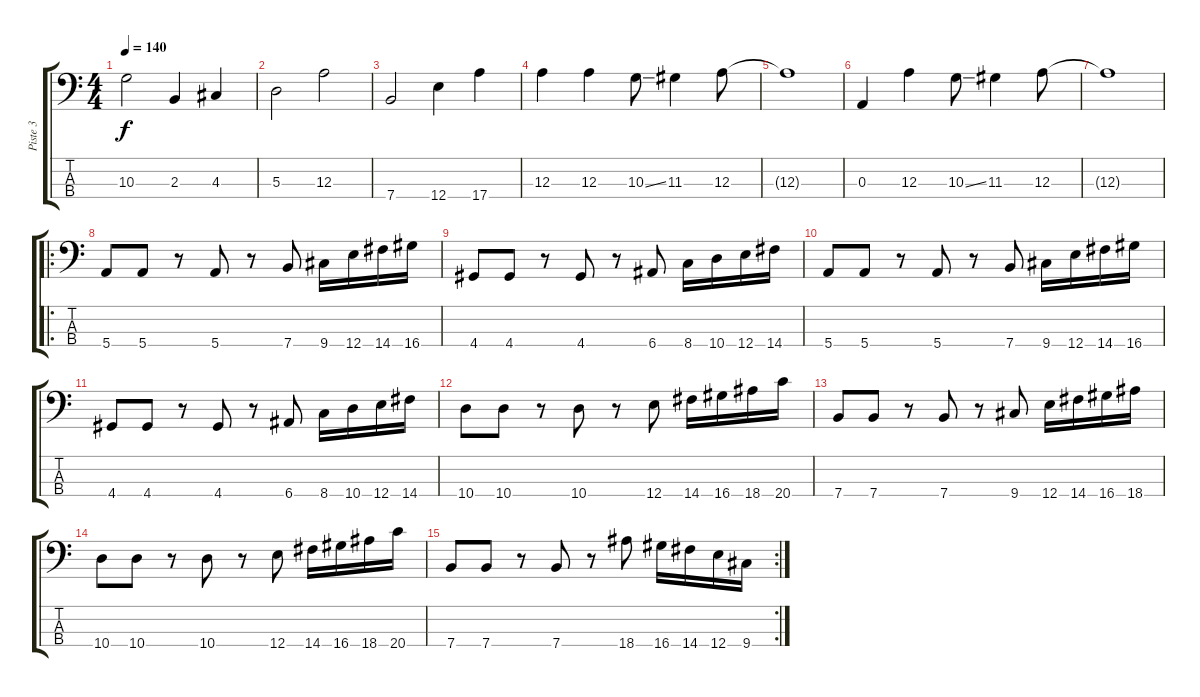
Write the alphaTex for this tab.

\track ("Piste 3" "Piste 3") {instrument electricbassfinger}
\staff {score tabs}
\tuning (G2 D2 A1 E1) {hide}
\ts (4 4)
\tempo 140
\clef f4
\ks c
10.3.2{dy f} 2.3.4 4.3.4 |
5.3.2 12.3.2 |
7.4.2 12.4.4 17.4.4 |
12.3.4 12.3.4 10.3{ss}.8 11.3.4 12.3.8 |
12.3{t}.1 |
0.3.4 12.3.4 10.3{ss}.8 11.3.4 12.3.8 |
12.3{t}.1 |
\ro
5.4.8 5.4.8 r.8 5.4.8 r.8 7.4.8 9.4.16 12.4.16 14.4.16 16.4.16 |
4.4.8 4.4.8 r.8 4.4.8 r.8 6.4.8 8.4.16 10.4.16 12.4.16 14.4.16 |
5.4.8 5.4.8 r.8 5.4.8 r.8 7.4.8 9.4.16 12.4.16 14.4.16 16.4.16 |
4.4.8 4.4.8 r.8 4.4.8 r.8 6.4.8 8.4.16 10.4.16 12.4.16 14.4.16 |
10.4.8 10.4.8 r.8 10.4.8 r.8 12.4.8 14.4.16 16.4.16 18.4.16 20.4.16 |
7.4.8 7.4.8 r.8 7.4.8 r.8 9.4.8 12.4.16 14.4.16 16.4.16 18.4.16 |
10.4.8 10.4.8 r.8 10.4.8 r.8 12.4.8 14.4.16 16.4.16 18.4.16 20.4.16 |
\rc 2
7.4.8 7.4.8 r.8 7.4.8 r.8 18.4.8 16.4.16 14.4.16 12.4.16 9.4.16
